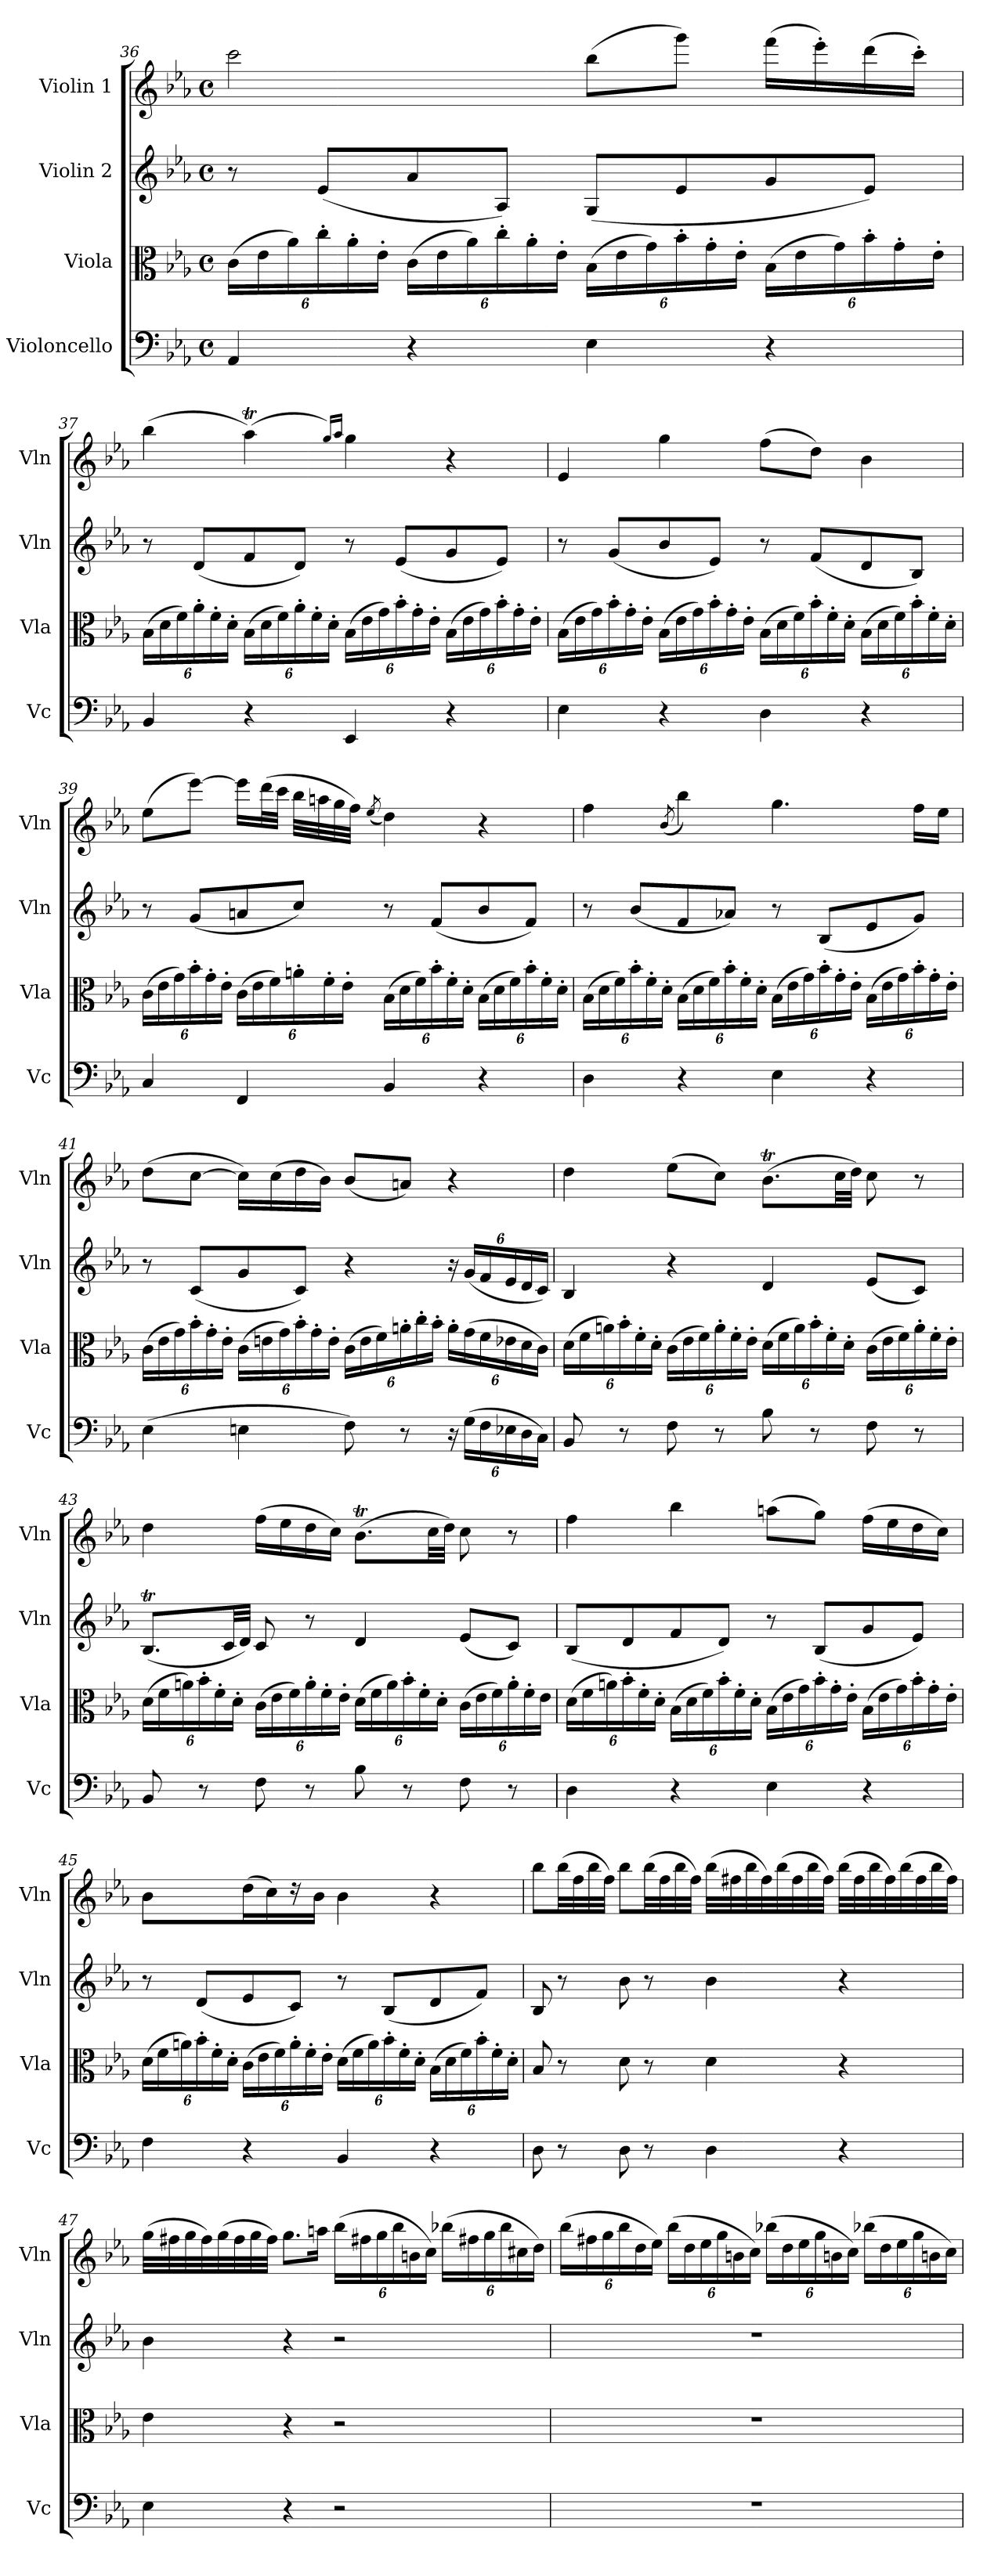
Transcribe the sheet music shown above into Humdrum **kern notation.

**kern	**kern	**kern	**kern
*part4	*part3	*part2	*part1
*staff4	*staff3	*staff2	*staff1
*I"Violoncello	*I"Viola	*I"Violin 2	*I"Violin 1
*I'Vc	*I'Vla	*I'Vln	*I'Vln
!!LO:LB:g=z
*clefF4	*clefC3	*clefG2	*clefG2
*k[b-e-a-]	*k[b-e-a-]	*k[b-e-a-]	*k[b-e-a-]
*M4/4	*M4/4	*M4/4	*M4/4
*met(c)	*met(c)	*met(c)	*met(c)
=36	=36	=36	=36
4AA-/	(24c\LL	8r	2ccc\
.	24e-\	.	.
.	24a-\)	.	.
.	24cc'\	(8e-/L	.
.	24a-'\	.	.
.	24e-'\JJ	.	.
4r	(24c\LL	8a-/	.
.	24e-\	.	.
.	24a-\)	.	.
.	24cc'\	8A-/J)	.
.	24a-'\	.	.
.	24e-'\JJ	.	.
4E-\	(24B-\LL	(8G/L	(8bb-\L
.	24e-\	.	.
.	24g\)	.	.
.	24b-'\	8e-/	8ggg\J)
.	24g'\	.	.
.	24e-'\JJ	.	.
4r	(24B-\LL	8g/	(16fff\LL
.	24e-\	.	.
.	.	.	16eee-'\)
.	24g\)	.	.
.	24b-'\	8e-/J)	(16ddd\
.	24g'\	.	.
.	.	.	16ccc'\JJ)
.	24e-'\JJ	.	.
!!LO:PB:g=z
=37	=37	=37	=37
4BB-/	(24B-\LL	8r	(4bb-\
.	24d\	.	.
.	24f\)	.	.
.	24a-'\	(8d/L	.
.	24f'\	.	.
.	24d'\JJ	.	.
4r	(24B-\LL	8f/	(<4aa-T\)
.	24d\	.	.
.	24f\)	.	.
.	24a-'\	8d/J)	.
.	24f'\	.	.
.	24d'\JJ	.	.
.	.	.	16qgg/LL)
.	.	.	16qaa-/JJ
4EE-/	(24B-\LL	8r	4gg\
.	24e-\	.	.
.	24g\)	.	.
.	24b-'\	(8e-/L	.
.	24g'\	.	.
.	24e-'\JJ	.	.
4r	(24B-\LL	8g/	4r
.	24e-\	.	.
.	24g\)	.	.
.	24b-'\	8e-/J)	.
.	24g'\	.	.
.	24e-'\JJ	.	.
!!LO:LB:g=z
=38	=38	=38	=38
4E-\	(24B-\LL	8r	4e-/
.	24e-\	.	.
.	24g\)	.	.
.	24b-'\	(8g/L	.
.	24g'\	.	.
.	24e-'\JJ	.	.
4r	(24B-\LL	8b-/	4gg\
.	24e-\	.	.
.	24g\)	.	.
.	24b-'\	8e-/J)	.
.	24g'\	.	.
.	24e-'\JJ	.	.
4D\	(24B-\LL	8r	(8ff\L
.	24d\	.	.
.	24f\)	.	.
.	24b-'\	(8f/L	8dd\J)
.	24f'\	.	.
.	24d'\JJ	.	.
4r	(24B-\LL	8d/	4b-\
.	24d\	.	.
.	24f\)	.	.
.	24b-'\	8B-/J)	.
.	24f'\	.	.
.	24d'\JJ	.	.
!!LO:LB:g=z
=39	=39	=39	=39
4C/	(24c\LL	8r	(8ee-\L
.	24e-\	.	.
.	24g\)	.	.
.	24b-'\	(8g/L	[8eee-\J)
.	24g'\	.	.
.	24e-'\JJ	.	.
4FF/	(24c\LL	8an/	16eee-\LL]
.	24e-\	.	.
.	.	.	(32ddd\L
.	24f\)	.	.
.	.	.	32ccc\JJJ
.	24an'\	8cc/J)	32bb-\LLL
.	.	.	32aan\
.	24f'\	.	.
.	.	.	32gg\
.	24e-'\JJ	.	.
.	.	.	32ff\JJJ)
.	.	.	(8qee-/
4BB-/	(24B-\LL	8r	4dd\)
.	24d\	.	.
.	24f\)	.	.
.	24b-'\	(8f/L	.
.	24f'\	.	.
.	24d'\JJ	.	.
4r	(24B-\LL	8b-/	4r
.	24d\	.	.
.	24f\)	.	.
.	24b-'\	8f/J)	.
.	24f'\	.	.
.	24d'\JJ	.	.
!!LO:LB:g=z
=40	=40	=40	=40
4D\	(24B-\LL	8r	4ff\
.	24d\	.	.
.	24f\)	.	.
.	24b-'\	(8b-/L	.
.	24f'\	.	.
.	24d'\JJ	.	.
.	.	.	(8qb-/
4r	(24B-\LL	8f/	4bb-\)
.	24d\	.	.
.	24f\)	.	.
.	24b-'\	8a-X/J)	.
.	24f'\	.	.
.	24d'\JJ	.	.
4E-\	(24B-\LL	8r	4.gg\
.	24e-\	.	.
.	24g\)	.	.
.	24b-'\	(8B-/L	.
.	24g'\	.	.
.	24e-'\JJ	.	.
4r	(24B-\LL	8e-/	.
.	24e-\	.	.
.	24g\)	.	.
.	24b-'\	8g/J)	16ff\LL
.	24g'\	.	.
.	.	.	16ee-\JJ
.	24e-'\JJ	.	.
!!LO:LB:g=z
=41	=41	=41	=41
(4E-\	(24c\LL	8r	(8dd\L
.	24e-\	.	.
.	24g\)	.	.
.	24b-'\	(8c/L	[8cc\J
.	24g'\	.	.
.	24e-'\JJ	.	.
4En\	(24c\LL	8g/	16cc\LL])
.	24en\	.	.
.	.	.	(16cc\
.	24g\)	.	.
.	24b-'\	8c/J)	16dd\
.	24g'\	.	.
.	.	.	16b-\JJ)
.	24e'\JJ	.	.
8F\)	(24c\LL	4r	(8b-/L
.	24e\	.	.
.	24f\)	.	.
8r	24an'\	.	8an/J)
.	24cc'\	.	.
.	24b-'\JJ	.	.
*Xbrackettup	*	*Xbrackettup	*
24r	24a'\LL	24r	4r
(24G\LL	(24g\	(24g/LL	.
24F\	24f\	24f/	.
*brackettup	*	*	*
24E-X\	24e-X\	24e-/	.
24D\	24d\	24d/	.
24C\JJ)	24c\JJ)	24c/JJ)	.
!!LO:LB:g=z
=42	=42	=42	=42
8BB-/	(24d\LL	4B-/	4dd\
.	24f\	.	.
.	24an\)	.	.
8r	24b-'\	.	.
.	24f'\	.	.
.	24d'\JJ	.	.
8F\	(24c\LL	4r	(8ee-\L
.	24e-\	.	.
.	24f\)	.	.
8r	24a'\	.	8cc\J)
.	24f'\	.	.
.	24e-'\JJ	.	.
8B-\	(24d\LL	4d/	(8.b-T\L
.	24f\	.	.
.	24a\)	.	.
8r	24b-'\	.	.
.	24f'\	.	.
.	.	.	32cc\LL
.	24d'\JJ	.	.
.	.	.	32dd\JJJ)
8F\	(24c\LL	(8e-/L	8cc\
.	24e-\	.	.
.	24f\)	.	.
8r	24a'\	8c/J)	8r
.	24f'\	.	.
.	24e-'\JJ	.	.
!!LO:PB:g=z
=43	=43	=43	=43
8BB-/	(24d\LL	(8.B-T/L	4dd\
.	24f\	.	.
.	24an\)	.	.
8r	24b-'\	.	.
.	24f'\	.	.
.	.	32c/LL	.
.	24d'\JJ	.	.
.	.	32d/JJJ)	.
8F\	(24c\LL	8c/	(16ff\LL
.	24e-\	.	.
.	.	.	16ee-\
.	24f\)	.	.
8r	24a'\	8r	16dd\
.	24f'\	.	.
.	.	.	16cc\JJ)
.	24e-'\JJ	.	.
8B-\	(24d\LL	4d/	(8.b-T\L
.	24f\	.	.
.	24a\)	.	.
8r	24b-'\	.	.
.	24f'\	.	.
.	.	.	32cc\LL
.	24d'\JJ	.	.
.	.	.	32dd\JJJ)
8F\	(24c\LL	(8e-/L	8cc\
.	24e-\	.	.
.	24f\)	.	.
8r	24a'\	8c/J)	8r
.	24f'\	.	.
.	24e-\JJ	.	.
!!LO:LB:g=z
=44	=44	=44	=44
4D\	(24d\LL	(8B-/L	4ff\
.	24f\	.	.
.	24an\)	.	.
.	24b-'\	8d/	.
.	24f'\	.	.
.	24d'\JJ	.	.
4r	(24B-\LL	8f/	4bb-\
.	24d\	.	.
.	24f\)	.	.
.	24b-'\	8d/J)	.
.	24f'\	.	.
.	24d'\JJ	.	.
4E-\	(24B-\LL	8r	(8aan\L
.	24e-\	.	.
.	24g\)	.	.
.	24b-'\	(8B-/L	8gg\J)
.	24g'\	.	.
.	24e-'\JJ	.	.
4r	(24B-\LL	8g/	(16ff\LL
.	24e-\	.	.
.	.	.	16ee-\
.	24g\)	.	.
.	24b-'\	8e-/J)	16dd\
.	24g'\	.	.
.	.	.	16cc\JJ)
.	24e-'\JJ	.	.
!!LO:LB:g=z
=45	=45	=45	=45
4F\	(24d\LL	8r	4b-\
.	24f\	.	.
.	24an\)	.	.
.	24b-'\	(8d/L	.
.	24f'\	.	.
.	24d'\JJ	.	.
4r	(24c\LL	8e-/	(16dd\LL
.	24e-\	.	.
.	.	.	16cc\J)
.	24f\)	.	.
.	24a'\	8c/J)	16r
.	24f'\	.	.
.	.	.	16b-\JJ
.	24e-'\JJ	.	.
4BB-/	(24d\LL	8r	4b-\
.	24f\	.	.
.	24a\)	.	.
.	24b-'\	(8B-/L	.
.	24f'\	.	.
.	24d'\JJ	.	.
4r	(24B-\LL	8d/	4r
.	24d\	.	.
.	24f\)	.	.
.	24b-'\	8f/J)	.
.	24f'\	.	.
.	24d'\JJ	.	.
!!LO:LB:g=z
=46	=46	=46	=46
8D\	8B-/	8B-/	8bb-\L
8r	8r	8r	(32bb-\LL
.	.	.	32ff\
.	.	.	32bb-\
.	.	.	32ff\JJJ)
8D\	8d\	8b-\	8bb-\L
8r	8r	8r	(32bb-\LL
.	.	.	32ff\
.	.	.	32bb-\
.	.	.	32ff\JJJ)
4D\	4d\	4b-\	(32bb-\LLL
.	.	.	32ff#X\
.	.	.	32bb-\
.	.	.	32ff#\)
.	.	.	(32bb-\
.	.	.	32ff#\
.	.	.	32bb-\
.	.	.	32ff#\JJJ)
4r	4r	4r	(32bb-\LLL
.	.	.	32ff#\
.	.	.	32bb-\
.	.	.	32ff#\)
.	.	.	(32bb-\
.	.	.	32ff#\
.	.	.	32bb-\
.	.	.	32ff#\JJJ)
!!LO:LB:g=z
=47	=47	=47	=47
4E-\	4e-\	4b-\	(32gg\LLL
.	.	.	32ff#X\
.	.	.	32gg\
.	.	.	32ff#\)
.	.	.	(32gg\
.	.	.	32ff#\
.	.	.	32gg\
.	.	.	32ff#\JJJ)
4r	4r	4r	8.gg\L
.	.	.	16aan\Jk
2r	2r	2r	(24bb-\LL
.	.	.	24ff#X\
.	.	.	24gg\
.	.	.	24bb-\
.	.	.	24bn\
.	.	.	24cc\JJ)
.	.	.	(24bb-X\LL
.	.	.	24ff#X\
.	.	.	24gg\
.	.	.	24bb-\
.	.	.	24cc#X\
.	.	.	24dd\JJ)
!!LO:LB:g=z
=48	=48	=48	=48
1r	1r	1r	(24bb-\LL
.	.	.	24ff#X\
.	.	.	24gg\
.	.	.	24bb-\
.	.	.	24dd\
.	.	.	24ee-\JJ)
.	.	.	(24bb-\LL
.	.	.	24dd\
.	.	.	24ee-\
.	.	.	24gg\
.	.	.	24bn\
.	.	.	24cc\JJ)
.	.	.	(24bb-X\LL
.	.	.	24dd\
.	.	.	24ee-\
.	.	.	24gg\
.	.	.	24bn\
.	.	.	24cc\JJ)
.	.	.	(24bb-X\LL
.	.	.	24dd\
.	.	.	24ee-\
.	.	.	24gg\
.	.	.	24bn\
.	.	.	24cc\JJ)
=	=	=	=
*-	*-	*-	*-
